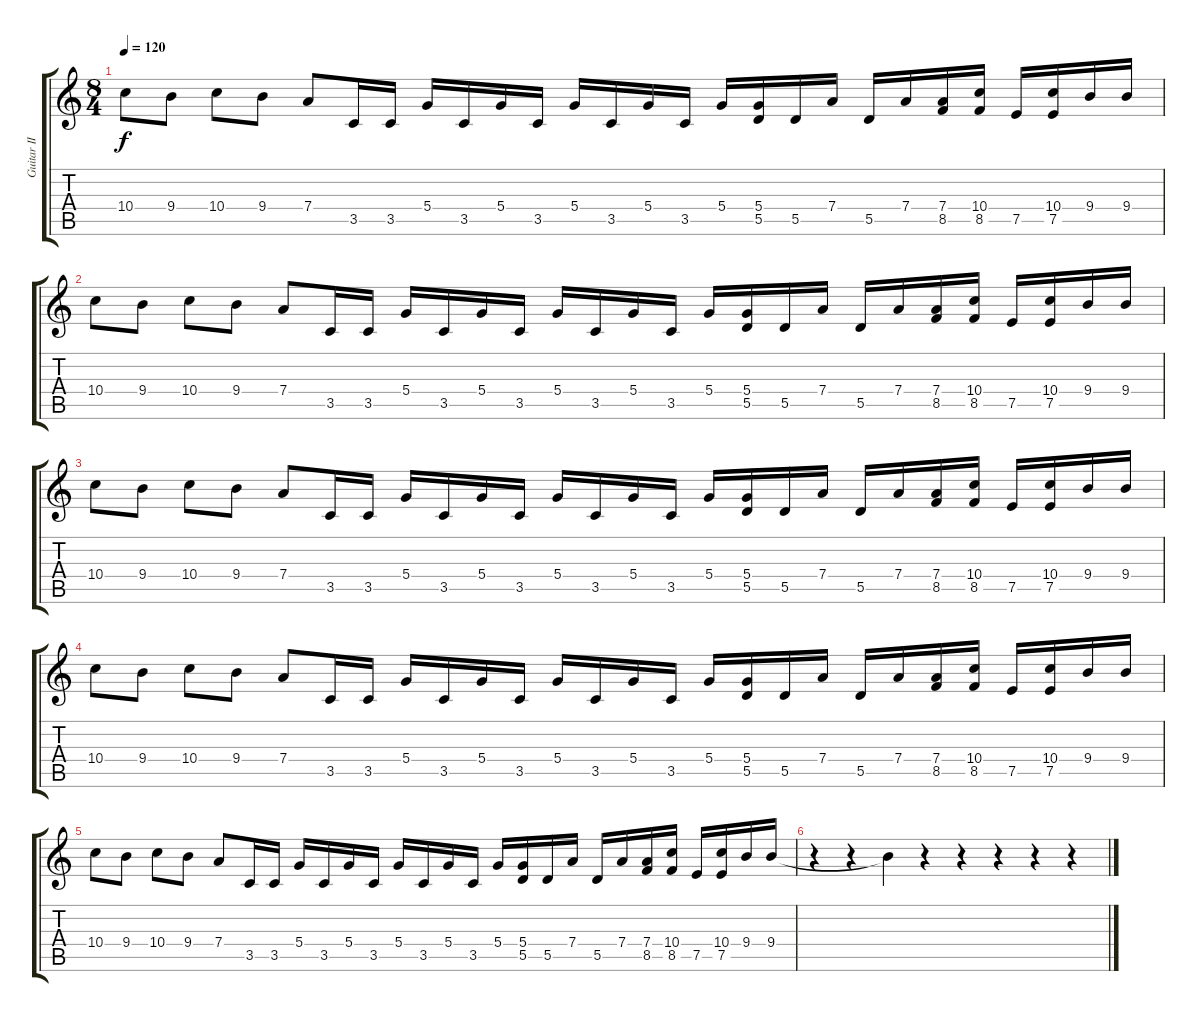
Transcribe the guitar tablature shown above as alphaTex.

\track ("Guitar II" "Guitar II") {instrument distortionguitar}
\staff {score tabs}
\tuning (E4 B3 G3 D3 A2 E2) {hide}
\ts (8 4)
\tempo 120
\clef g2
\ks c
10.4.8{dy f} 9.4.8 10.4.8 9.4.8 7.4.8 3.5.16 3.5.16 5.4.16 3.5.16 5.4.16 3.5.16 5.4.16 3.5.16 5.4.16 3.5.16 5.4.16 (5.4 5.5).16 5.5.16 7.4.16 5.5.16 7.4.16 (7.4 8.5).16 (10.4 8.5).16 7.5.16 (10.4 7.5).16 9.4.16 9.4.16 |
10.4.8 9.4.8 10.4.8 9.4.8 7.4.8 3.5.16 3.5.16 5.4.16 3.5.16 5.4.16 3.5.16 5.4.16 3.5.16 5.4.16 3.5.16 5.4.16 (5.4 5.5).16 5.5.16 7.4.16 5.5.16 7.4.16 (7.4 8.5).16 (10.4 8.5).16 7.5.16 (10.4 7.5).16 9.4.16 9.4.16 |
10.4.8 9.4.8 10.4.8 9.4.8 7.4.8 3.5.16 3.5.16 5.4.16 3.5.16 5.4.16 3.5.16 5.4.16 3.5.16 5.4.16 3.5.16 5.4.16 (5.4 5.5).16 5.5.16 7.4.16 5.5.16 7.4.16 (7.4 8.5).16 (10.4 8.5).16 7.5.16 (10.4 7.5).16 9.4.16 9.4.16 |
10.4.8 9.4.8 10.4.8 9.4.8 7.4.8 3.5.16 3.5.16 5.4.16 3.5.16 5.4.16 3.5.16 5.4.16 3.5.16 5.4.16 3.5.16 5.4.16 (5.4 5.5).16 5.5.16 7.4.16 5.5.16 7.4.16 (7.4 8.5).16 (10.4 8.5).16 7.5.16 (10.4 7.5).16 9.4.16 9.4.16 |
10.4.8 9.4.8 10.4.8 9.4.8 7.4.8 3.5.16 3.5.16 5.4.16 3.5.16 5.4.16 3.5.16 5.4.16 3.5.16 5.4.16 3.5.16 5.4.16 (5.4 5.5).16 5.5.16 7.4.16 5.5.16 7.4.16 (7.4 8.5).16 (10.4 8.5).16 7.5.16 (10.4 7.5).16 9.4.16 9.4.16 |
r.4 r.4 9.4{t}.4 r.4 r.4 r.4 r.4 r.4
